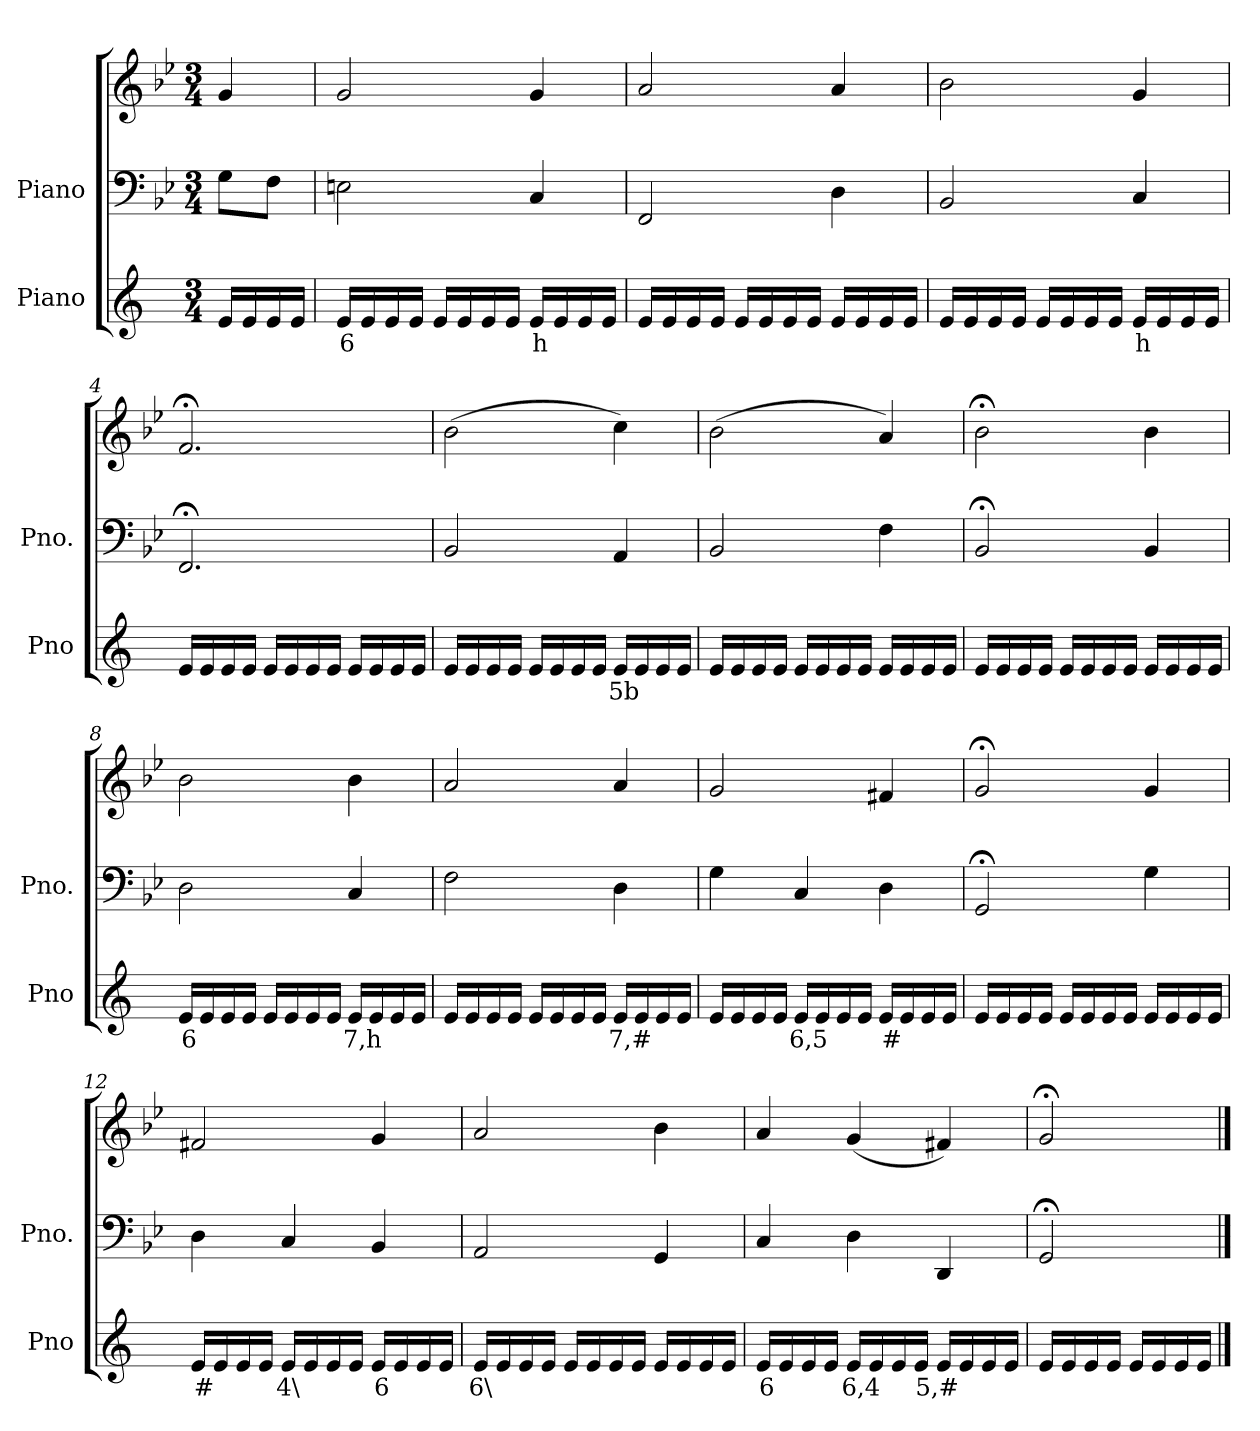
**kern	**text	**kern	**kern
*part2	*part2	*part1	*part1
*staff3	*staff3	*staff2	*staff1
*I"Piano	*	*I"Piano	*
*I'Pno	*	*I'Pno.	*
*clefG2	*	*clefF4	*clefG2
*k[]	*	*k[b-e-]	*k[b-e-]
*M3/4	*	*M3/4	*M3/4
=	=	=	=
16e/LL	.	8G\L	4g/
16e/	.	.	.
!	!LO:LY:b	!	!
16e/	_	8F\J	.
16e/JJ	.	.	.
=1	=1	=1	=1
!	!LO:LY:b	!	!
16e/LL	6	2En\	2g/
16e/	.	.	.
16e/	.	.	.
16e/JJ	.	.	.
16e/LL	.	.	.
16e/	.	.	.
16e/	.	.	.
16e/JJ	.	.	.
!	!LO:LY:b	!	!
16e/LL	h	4C/	4g/
16e/	.	.	.
16e/	.	.	.
16e/JJ	.	.	.
=2	=2	=2	=2
16e/LL	.	2FF/	2a/
16e/	.	.	.
16e/	.	.	.
16e/JJ	.	.	.
16e/LL	.	.	.
16e/	.	.	.
16e/	.	.	.
16e/JJ	.	.	.
16e/LL	.	4D\	4a/
16e/	.	.	.
16e/	.	.	.
16e/JJ	.	.	.
=3	=3	=3	=3
16e/LL	.	2BB-/	2b-\
16e/	.	.	.
16e/	.	.	.
16e/JJ	.	.	.
16e/LL	.	.	.
16e/	.	.	.
16e/	.	.	.
16e/JJ	.	.	.
!	!LO:LY:b	!	!
16e/LL	h	4C/	4g/
16e/	.	.	.
16e/	.	.	.
16e/JJ	.	.	.
=4	=4	=4	=4
16e/LL	.	2.FF;</	2.f;</
16e/	.	.	.
16e/	.	.	.
16e/JJ	.	.	.
16e/LL	.	.	.
16e/	.	.	.
16e/	.	.	.
16e/JJ	.	.	.
16e/LL	.	.	.
16e/	.	.	.
16e/	.	.	.
16e/JJ	.	.	.
=5	=5	=5	=5
16e/LL	.	2BB-/	(>2b-\
16e/	.	.	.
16e/	.	.	.
16e/JJ	.	.	.
16e/LL	.	.	.
16e/	.	.	.
16e/	.	.	.
16e/JJ	.	.	.
!	!LO:LY:b	!	!
16e/LL	5b	4AA/	4cc\)
16e/	.	.	.
16e/	.	.	.
16e/JJ	.	.	.
=6	=6	=6	=6
16e/LL	.	2BB-/	(>2b-\
16e/	.	.	.
16e/	.	.	.
16e/JJ	.	.	.
16e/LL	.	.	.
16e/	.	.	.
16e/	.	.	.
16e/JJ	.	.	.
16e/LL	.	4F\	4a/)
16e/	.	.	.
16e/	.	.	.
16e/JJ	.	.	.
=7	=7	=7	=7
16e/LL	.	2BB-;</	2b-;<\
16e/	.	.	.
16e/	.	.	.
16e/JJ	.	.	.
16e/LL	.	.	.
16e/	.	.	.
16e/	.	.	.
16e/JJ	.	.	.
16e/LL	.	4BB-/	4b-\
16e/	.	.	.
16e/	.	.	.
16e/JJ	.	.	.
=8	=8	=8	=8
!	!LO:LY:b	!	!
16e/LL	6	2D\	2b-\
16e/	.	.	.
16e/	.	.	.
16e/JJ	.	.	.
16e/LL	.	.	.
16e/	.	.	.
16e/	.	.	.
16e/JJ	.	.	.
!	!LO:LY:b	!	!
16e/LL	7,h	4C/	4b-\
16e/	.	.	.
16e/	.	.	.
16e/JJ	.	.	.
=9	=9	=9	=9
16e/LL	.	2F\	2a/
16e/	.	.	.
16e/	.	.	.
16e/JJ	.	.	.
16e/LL	.	.	.
16e/	.	.	.
16e/	.	.	.
16e/JJ	.	.	.
!	!LO:LY:b	!	!
16e/LL	7,#	4D\	4a/
16e/	.	.	.
16e/	.	.	.
16e/JJ	.	.	.
=10	=10	=10	=10
16e/LL	.	4G\	2g/
16e/	.	.	.
16e/	.	.	.
16e/JJ	.	.	.
!	!LO:LY:b	!	!
16e/LL	6,5	4C/	.
16e/	.	.	.
16e/	.	.	.
16e/JJ	.	.	.
!	!LO:LY:b	!	!
16e/LL	#	4D\	4f#X/
16e/	.	.	.
16e/	.	.	.
16e/JJ	.	.	.
=11	=11	=11	=11
16e/LL	.	2GG;</	2g;</
16e/	.	.	.
16e/	.	.	.
16e/JJ	.	.	.
16e/LL	.	.	.
16e/	.	.	.
16e/	.	.	.
16e/JJ	.	.	.
16e/LL	.	4G\	4g/
16e/	.	.	.
16e/	.	.	.
16e/JJ	.	.	.
=12	=12	=12	=12
!	!LO:LY:b	!	!
16e/LL	#	4D\	2f#X/
16e/	.	.	.
16e/	.	.	.
16e/JJ	.	.	.
!	!LO:LY:b	!	!
16e/LL	4\	4C/	.
16e/	.	.	.
16e/	.	.	.
16e/JJ	.	.	.
!	!LO:LY:b	!	!
16e/LL	6	4BB-/	4g/
16e/	.	.	.
16e/	.	.	.
16e/JJ	.	.	.
=13	=13	=13	=13
!	!LO:LY:b	!	!
16e/LL	6\	2AA/	2a/
16e/	.	.	.
16e/	.	.	.
16e/JJ	.	.	.
16e/LL	.	.	.
16e/	.	.	.
16e/	.	.	.
16e/JJ	.	.	.
16e/LL	.	4GG/	4b-\
16e/	.	.	.
16e/	.	.	.
16e/JJ	.	.	.
=14	=14	=14	=14
!	!LO:LY:b	!	!
16e/LL	6	4C/	4a/
16e/	.	.	.
16e/	.	.	.
16e/JJ	.	.	.
!	!LO:LY:b	!	!
16e/LL	6,4	4D\	(<4g/
16e/	.	.	.
16e/	.	.	.
16e/JJ	.	.	.
!	!LO:LY:b	!	!
16e/LL	5,#	4DD/	4f#X/)
16e/	.	.	.
16e/	.	.	.
16e/JJ	.	.	.
=15	=15	=15	=15
16e/LL	.	2GG;</	2g;</
16e/	.	.	.
16e/	.	.	.
16e/JJ	.	.	.
16e/LL	.	.	.
16e/	.	.	.
16e/	.	.	.
16e/JJ	.	.	.
==	==	==	==
*-	*-	*-	*-
